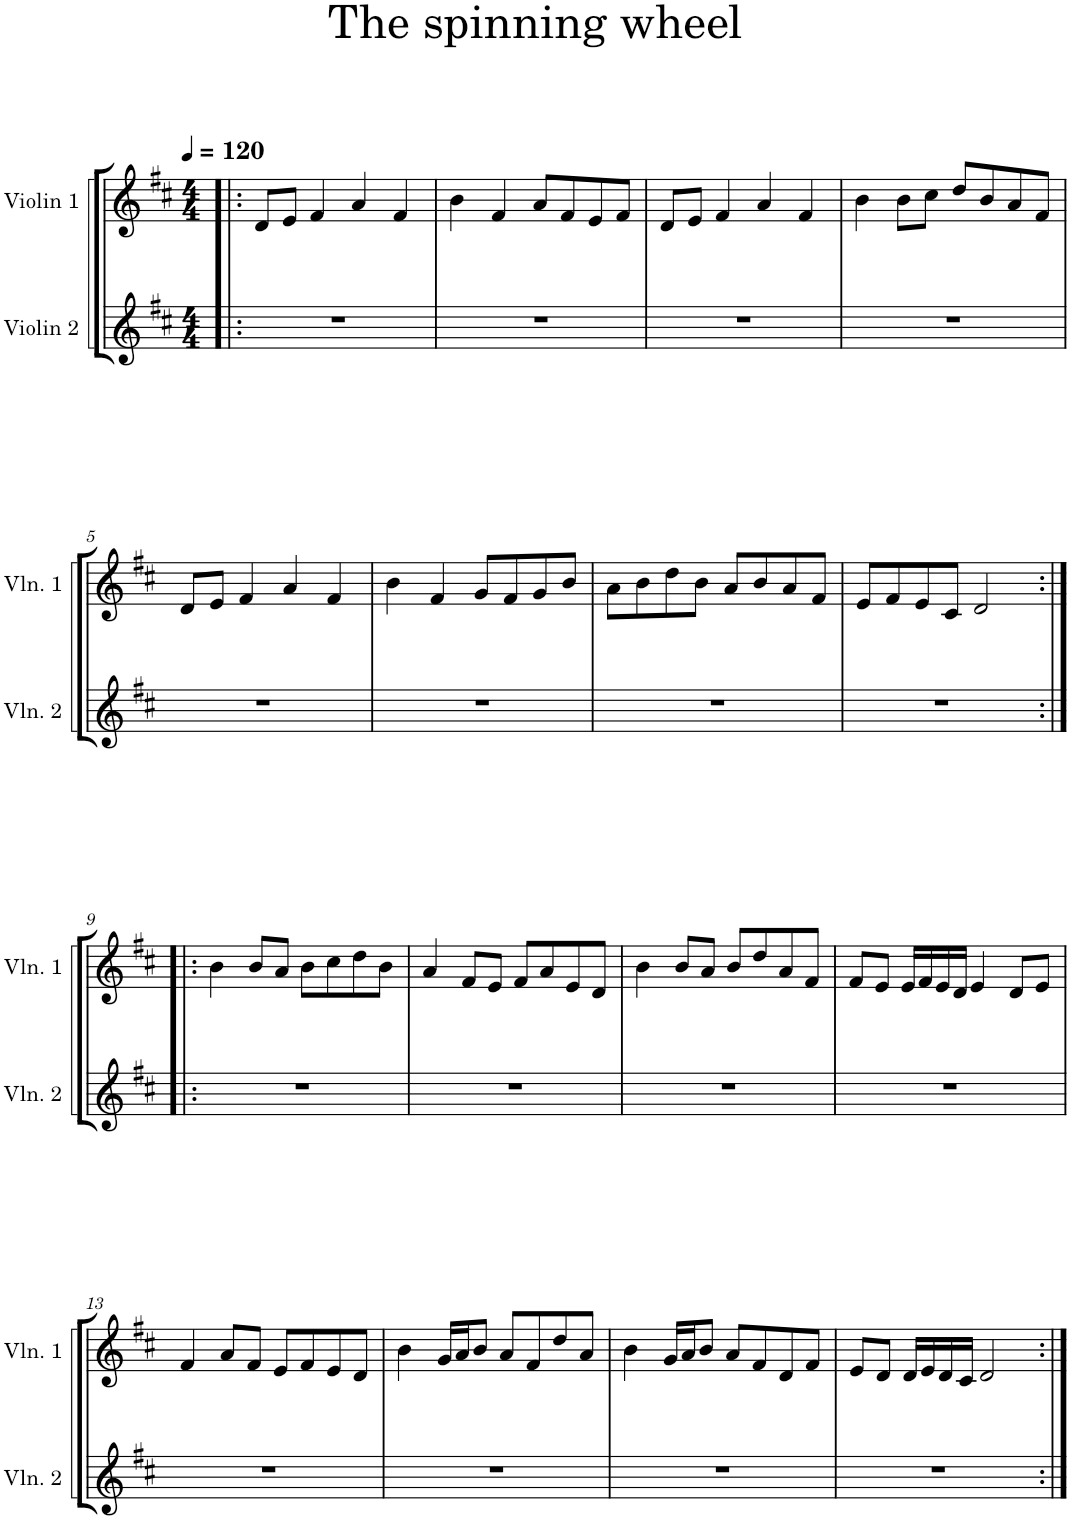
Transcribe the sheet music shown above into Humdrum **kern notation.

**kern	**kern
*part2	*part1
*staff2	*staff1
*I"Violin 2	*I"Violin 1
*I'Vln. 2	*I'Vln. 1
*clefG2	*clefG2
*k[f#c#]	*k[f#c#]
*M4/4	*M4/4
*MM120	*MM120
=1!|:	=1!|:
1r	8d/L
.	8e/J
.	4f#/
.	4a/
.	4f#/
=2	=2
1r	4b\
.	4f#/
.	8a/L
.	8f#/
.	8e/
.	8f#/J
=3	=3
1r	8d/L
.	8e/J
.	4f#/
.	4a/
.	4f#/
=4	=4
1r	4b\
.	8b\L
.	8cc#\J
.	8dd/L
.	8b/
.	8a/
.	8f#/J
!!LO:LB:g=z
=5	=5
1r	8d/L
.	8e/J
.	4f#/
.	4a/
.	4f#/
=6	=6
1r	4b\
.	4f#/
.	8g/L
.	8f#/
.	8g/
.	8b/J
=7	=7
1r	8a\L
.	8b\
.	8dd\
.	8b\J
.	8a/L
.	8b/
.	8a/
.	8f#/J
=8	=8
1r	8e/L
.	8f#/
.	8e/
.	8c#/J
.	2d/
!!LO:LB:g=z
=9:|!|:	=9:|!|:
1r	4b\
.	8b/L
.	8a/J
.	8b\L
.	8cc#\
.	8dd\
.	8b\J
=10	=10
1r	4a/
.	8f#/L
.	8e/J
.	8f#/L
.	8a/
.	8e/
.	8d/J
=11	=11
1r	4b\
.	8b/L
.	8a/J
.	8b/L
.	8dd/
.	8a/
.	8f#/J
=12	=12
1r	8f#/L
.	8e/J
.	16e/LL
.	16f#/
.	16e/
.	16d/JJ
.	4e/
.	8d/L
.	8e/J
!!LO:LB:g=z
=13	=13
1r	4f#/
.	8a/L
.	8f#/J
.	8e/L
.	8f#/
.	8e/
.	8d/J
=14	=14
1r	4b\
.	16g/LL
.	16a/J
.	8b/J
.	8a/L
.	8f#/
.	8dd/
.	8a/J
=15	=15
1r	4b\
.	16g/LL
.	16a/J
.	8b/J
.	8a/L
.	8f#/
.	8d/
.	8f#/J
=16	=16
1r	8e/L
.	8d/J
.	16d/LL
.	16e/
.	16d/
.	16c#/JJ
.	2d/
=:|!	=:|!
*-	*-
